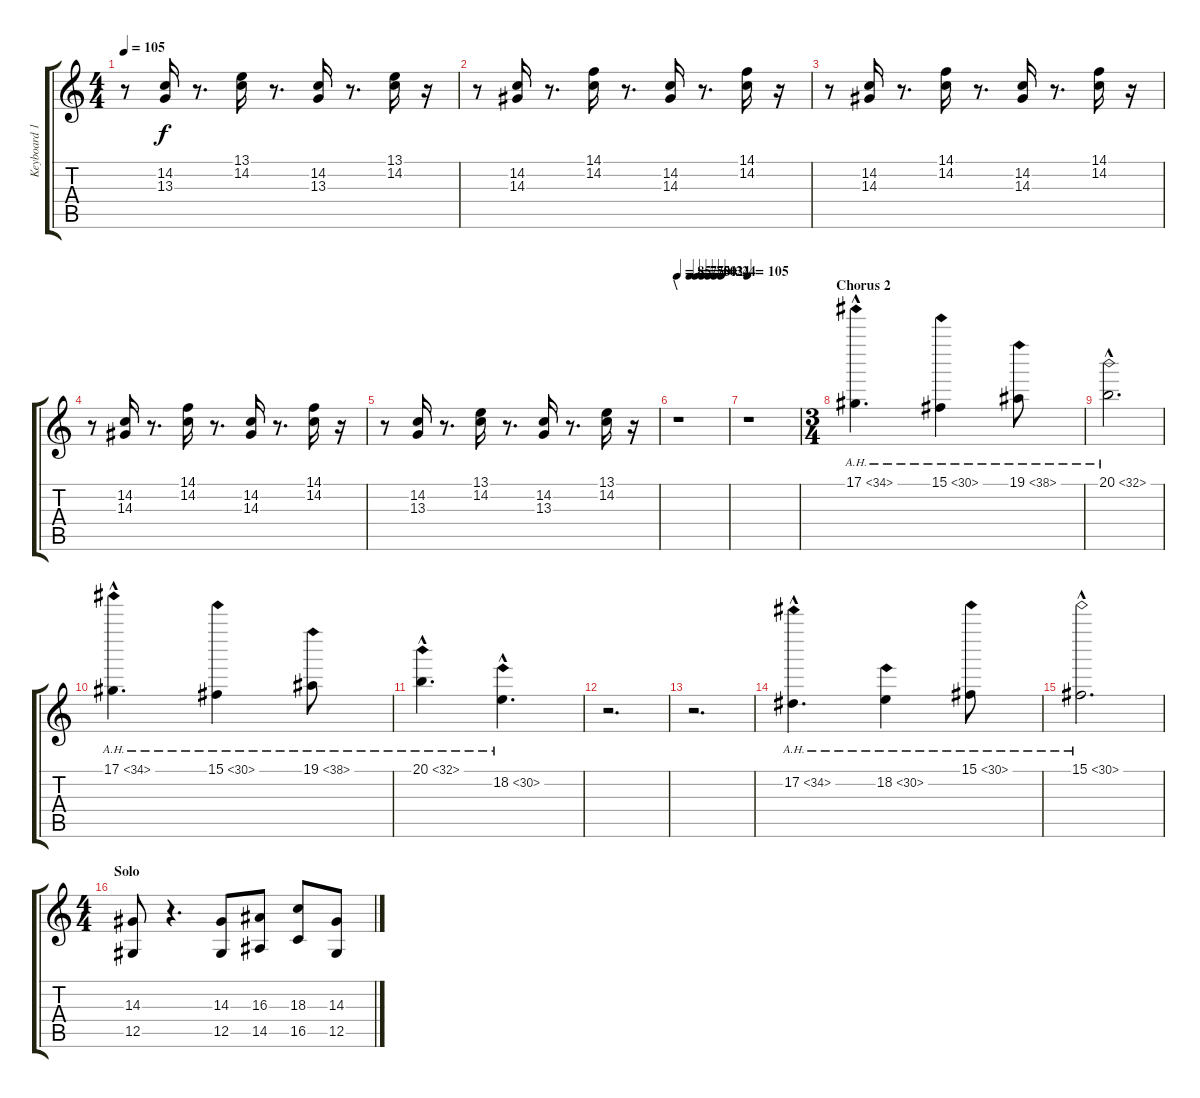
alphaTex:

\track ("Keyboard 1" "Keyboard 1") {instrument synthstrings2}
\staff {score tabs}
\tuning (Eb4 Bb3 Gb3 Db3 Ab2 Eb2) {hide}
\ts (4 4)
\tempo 105
\clef g2
\ks c
r.8{dy f} (14.2 13.3).16 r.8{d} (13.1 14.2).16 r.8{d} (14.2 13.3).16 r.8{d} (13.1 14.2).16 r.16 |
r.8 (14.2 14.3).16 r.8{d} (14.1 14.2).16 r.8{d} (14.2 14.3).16 r.8{d} (14.1 14.2).16 r.16 |
r.8 (14.2 14.3).16 r.8{d} (14.1 14.2).16 r.8{d} (14.2 14.3).16 r.8{d} (14.1 14.2).16 r.16 |
r.8 (14.2 14.3).16 r.8{d} (14.1 14.2).16 r.8{d} (14.2 14.3).16 r.8{d} (14.1 14.2).16 r.16 |
r.8 (14.2 13.3).16 r.8{d} (13.1 14.2).16 r.8{d} (14.2 13.3).16 r.8{d} (13.1 14.2).16 r.16 |
\section ("" "\\")
\tempo 85
\tempo (75 0.25)
\tempo (70 0.375)
\tempo (50 0.5)
\tempo (42 0.625)
\tempo (34 0.75)
\tempo (24 0.875)
r.1 |
\tempo 105
r.1 |
\ts (3 4)
\section ("" "Chorus 2")
17.1{ah 17 hac}.4{d volume 3 instrument vibraphone} 15.1{ah 15}.4 19.1{ah 19}.8 |
20.1{ah 12 hac}.2{d} |
17.1{ah 17 hac}.4{d} 15.1{ah 15}.4 19.1{ah 19}.8 |
20.1{ah 12 hac}.4{d} 18.2{ah 12 hac}.4{d} |
r.2{d} |
r.2{d} |
17.2{ah 17 hac}.4{d} 18.2{ah 12}.4 15.1{ah 15}.8 |
15.1{ah 15 hac}.2{d} |
\ts (4 4)
\section ("" "Solo")
(14.3 12.5).8{volume 5 instrument synthstrings2} r.4{d} (14.3 12.5).8 (16.3 14.5).8 (18.3 16.5).8 (14.3 12.5).8
